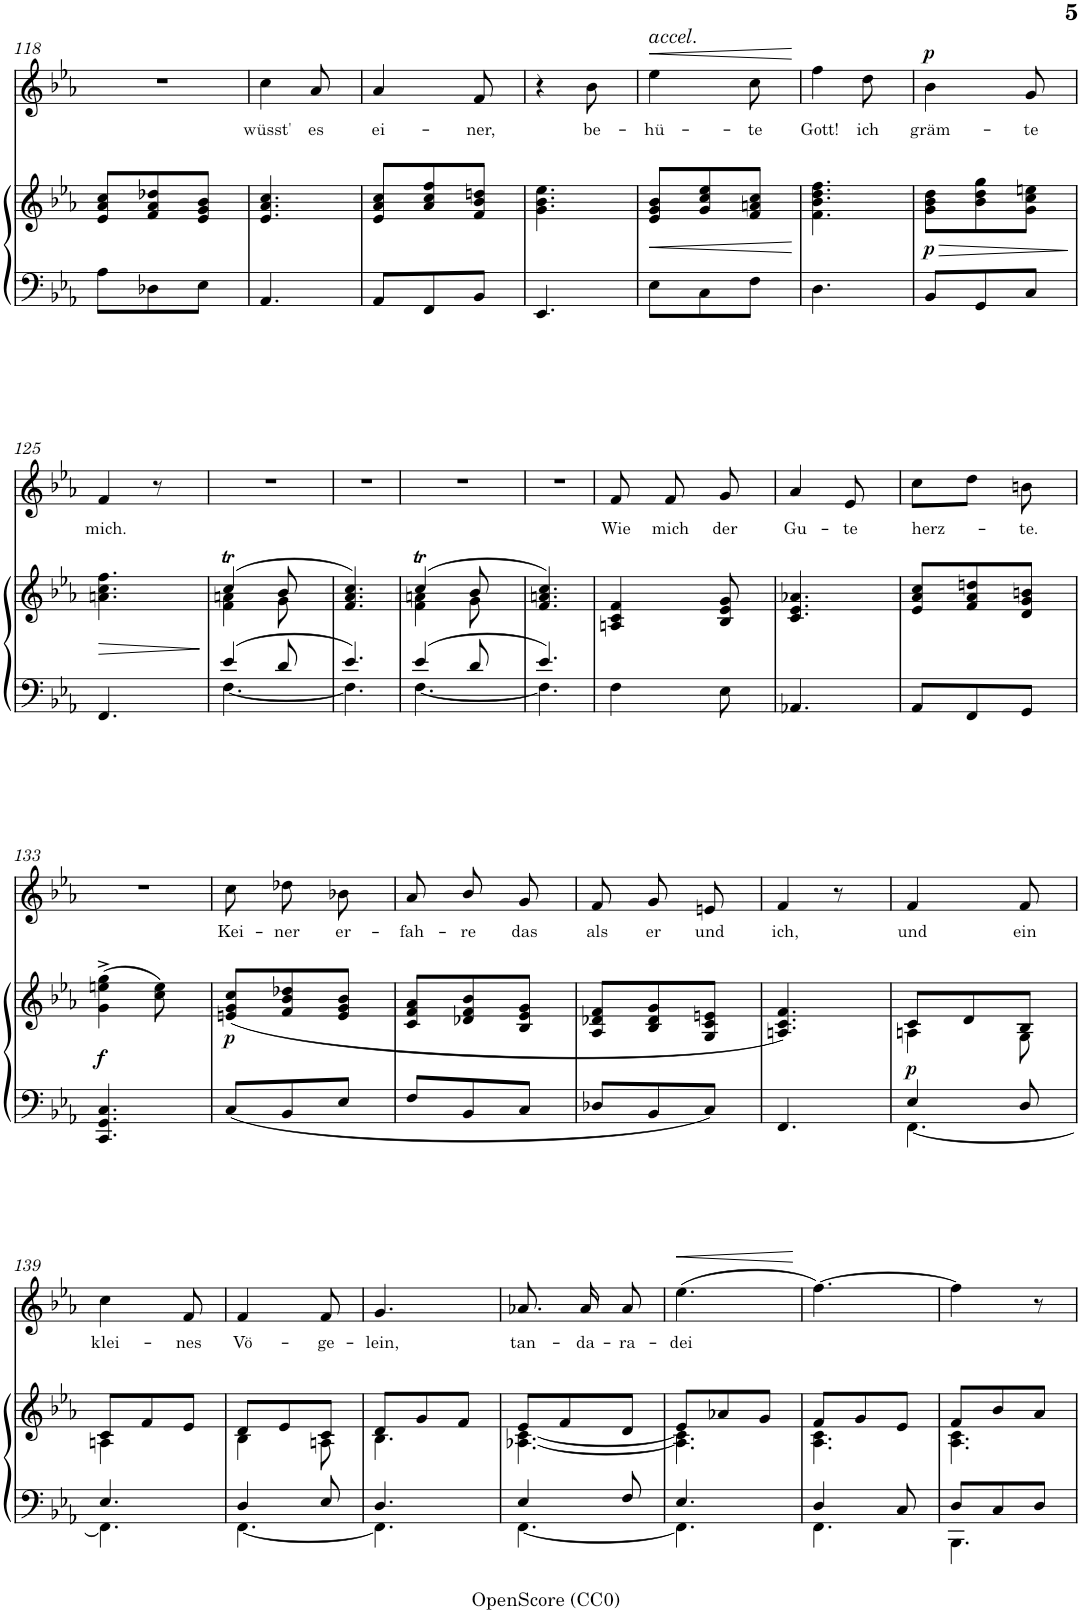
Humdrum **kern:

**kern	**kern	**dynam	**kern	**text	**dynam
*part2	*part2	*part2	*part1	*part1	*part1
*staff3	*staff2	*staff2/3	*staff1	*staff1	*staff1
*I"Piano	*	*	*I"Singstimme Voice	*	*
*I'Pno	*	*	*	*	*
!!LO:PB:g=z
*clefF4	*clefG2	*	*clefG2	*	*
*k[b-e-a-]	*k[b-e-a-]	*	*k[b-e-a-]	*	*
*M3/8	*M3/8	*	*M3/8	*	*
=118	=118	=118	=118	=118	=118
8A-\L	8e-/ 8a-/ 8cc/L	.	4.r	.	.
8D-X\	8f/ 8a-/ 8dd-X/	.	.	.	.
8E-\J	8e-/ 8g/ 8b-/J	.	.	.	.
=119	=119	=119	=119	=119	=119
!	!	!	!	!LO:LY:b	!
4.AA-/	4.e-/ 4.a-/ 4.cc/	.	4cc\	wüsst'	.
!	!	!	!	!LO:LY:b	!
.	.	.	8a-/	es	.
=120	=120	=120	=120	=120	=120
!	!	!	!	!LO:LY:b	!
8AA-/L	8e-/ 8a-/ 8cc/L	.	4a-/	ei-	.
8FF/	8a-/ 8cc/ 8ff/	.	.	.	.
!	!	!	!	!LO:LY:b	!
8BB-/J	8f/ 8b-/ 8ddn/J	.	8f/	-ner,	.
=121	=121	=121	=121	=121	=121
4.EE-/	4.g\ 4.b-\ 4.ee-\	.	4r	.	.
!	!	!	!	!LO:LY:b	!
.	.	.	8b-\	be-	.
=122	=122	=122	=122	=122	=122
!	!	!	!LO:TX:a:i:t=accel.	!	!
!	!	!LO:HP:b	!	!LO:LY:b	!LO:HP:b
8E-\L	8e-/ 8g/ 8b-/L	<	4ee-\	-hü-	<
8C\	8g/ 8cc/ 8ee-/	.	.	.	.
!	!	!	!	!LO:LY:b	!
8F\J	8f/ 8an/ 8cc/J	.	8cc\	-te	.
.	.	[	.	.	[
=123	=123	=123	=123	=123	=123
!	!	!	!	!LO:LY:b	!
4.D\	4.f\ 4.b-\ 4.dd\ 4.ff\	.	4ff\	Gott!	.
!	!	!	!	!LO:LY:b	!
.	.	.	8dd\	ich	.
=124	=124	=124	=124	=124	=124
!	!	!LO:HP:b	!	!LO:LY:b	!
!	!	!LO:DY:n=1:b	!	!	!LO:DY:a
8BB-/L	8g\ 8b-\ 8dd\L	> p	4b-\	gräm-	p
8GG/	8b-\ 8dd\ 8gg\	.	.	.	.
!	!	!	!	!LO:LY:b	!
8C/J	8g\ 8cc\ 8een\J	.	8g/	-te	.
.	.	]	.	.	.
!!LO:LB:g=z
=125	=125	=125	=125	=125	=125
!	!	!LO:HP:b	!	!LO:LY:b	!
4.FF/	4.an\ 4.cc\ 4.ff\	>	4f/	mich.	.
.	.	.	8r	.	.
.	.	]	.	.	.
=126	=126	=126	=126	=126	=126
*^	*^	*	*	*	*
4e-/	[4.F\	(4ccT/	4f\ 4an\	.	4.r	.	.
8d/	.	8b-/	8g\	.	.	.	.
*	*	*v	*v	*	*	*	*
=127	=127	=127	=127	=127	=127	=127
4.e-/	4.F\]	4.f/ 4.a-/ 4.cc/)	.	4.r	.	.
=128	=128	=128	=128	=128	=128	=128
*	*	*^	*	*	*	*
4e-/	[4.F\	(4ccT/	4f\ 4an\	.	4.r	.	.
8d/	.	8b-/	8g\	.	.	.	.
*	*	*v	*v	*	*	*	*
=129	=129	=129	=129	=129	=129	=129
4.e-/	4.F\]	4.f/ 4.an/ 4.cc/)	.	4.r	.	.
=130	=130	=130	=130	=130	=130	=130
!	!	!	!	!	!LO:LY:b	!
*v	*v	*	*	*	*	*
4F\	4An/ 4c/ 4f/	.	8f/	Wie	.
!	!	!	!	!LO:LY:b	!
.	.	.	8f/	mich	.
!	!	!	!	!LO:LY:b	!
8E-\	8B-/ 8e-/ 8g/	.	8g/	der	.
=131	=131	=131	=131	=131	=131
!	!	!	!	!LO:LY:b	!
4.AA-X/	4.c/ 4.e-/ 4.a-X/	.	4a-/	Gu-	.
!	!	!	!	!LO:LY:b	!
.	.	.	8e-/	-te	.
=132	=132	=132	=132	=132	=132
!	!	!	!	!LO:LY:b	!
8AA-/L	8e-/ 8a-/ 8cc/L	.	8cc\L	herz-	.
8FF/	8f/ 8a-/ 8ddn/	.	8dd\J	.	.
!	!	!	!	!LO:LY:b	!
8GG/J	8d/ 8g/ 8bn/J	.	8bn\	-te.	.
!!LO:LB:g=z
=133	=133	=133	=133	=133	=133
!	!	!LO:DY:b	!	!	!
4.CC/ 4.GG/ 4.C/	(4g\^ 4een\^ 4gg\^	f	4.r	.	.
.	8cc\ 8ee\)	.	.	.	.
=134	=134	=134	=134	=134	=134
!	!	!LO:DY:b	!	!LO:LY:b	!
8C/L	(<8en/ 8g/ 8cc/L	p	8cc\	Kei-	.
!	!	!	!	!LO:LY:b	!
8BB-/	8f/ 8b-/ 8dd-X/	.	8dd-X\	-ner	.
!	!	!	!	!LO:LY:b	!
8E-/J	8e/ 8g/ 8b-/J	.	8b-X\	er-	.
=135	=135	=135	=135	=135	=135
!	!	!	!	!LO:LY:b	!
8F/L	8c/ 8f/ 8a-/L	.	8a-/	-fah-	.
!	!	!	!	!LO:LY:b	!
8BB-/	8d-X/ 8f/ 8b-/	.	8b-/	-re	.
!	!	!	!	!LO:LY:b	!
8C/J	8B-/ 8e-/ 8g/J	.	8g/	das	.
=136	=136	=136	=136	=136	=136
!	!	!	!	!LO:LY:b	!
8D-X/L	8A-/ 8d-X/ 8f/L	.	8f/	als	.
!	!	!	!	!LO:LY:b	!
8BB-/	8B-/ 8d-/ 8g/	.	8g/	er	.
!	!	!	!	!LO:LY:b	!
8C/J	8G/ 8c/ 8en/J	.	8en/	und	.
=137	=137	=137	=137	=137	=137
!	!	!	!	!LO:LY:b	!
4.FF/	4.An/ 4.c/ 4.f/)	.	4f/	ich,	.
.	.	.	8r	.	.
=138	=138	=138	=138	=138	=138
*^	*^	*	*	*	*
!	!	!	!	!LO:DY:b	!	!LO:LY:b	!
4E-/	[4.FF\	8c/L	4An\	p	4f/	und	.
.	.	8d/	.	.	.	.	.
!	!	!	!	!	!	!LO:LY:b	!
8D/	.	8B-/J	8G\	.	8f/	ein	.
!!LO:LB:g=z
=139	=139	=139	=139	=139	=139	=139	=139
!	!	!	!	!	!	!LO:LY:b	!
4.E-/	4.FF\]	8c/L	4An\	.	4cc\	klei-	.
.	.	8f/	.	.	.	.	.
!	!	!	!	!	!	!LO:LY:b	!
.	.	8e-/J	8ryy	.	8f/	-nes	.
=140	=140	=140	=140	=140	=140	=140	=140
!	!	!	!	!	!	!LO:LY:b	!
4D/	[4.FF\	8d/L	4B-\	.	4f/	Vö-	.
.	.	8e-/	.	.	.	.	.
!	!	!	!	!	!	!LO:LY:b	!
8E-/	.	8c/J	8An\	.	8f/	-ge-	.
=141	=141	=141	=141	=141	=141	=141	=141
!	!	!	!	!	!	!LO:LY:b	!
4.D/	4.FF\]	8d/L	4.B-\	.	4.g/	-lein,	.
.	.	8g/	.	.	.	.	.
.	.	8f/J	.	.	.	.	.
=142	=142	=142	=142	=142	=142	=142	=142
!	!	!	!	!	!	!LO:LY:b	!
4E-/	[4.FF\	8e-/L	[4.A-X\ [4.c\	.	8.a-X/	tan-	.
.	.	8f/	.	.	.	.	.
!	!	!	!	!	!	!LO:LY:b	!
.	.	.	.	.	16a-/	-da-	.
!	!	!	!	!	!	!LO:LY:b	!
8F/	.	8d/J	.	.	8a-/	-ra-	.
=143	=143	=143	=143	=143	=143	=143	=143
!	!	!	!	!	!	!LO:LY:b	!LO:HP:b
4.E-/	4.FF\]	8e-/L	4.A-\] 4.c\]	.	(4.ee-\	-dei	<
.	.	8a-X/	.	.	.	.	.
.	.	8g/J	.	.	.	.	.
*v	*v	*	*	*	*	*	*
*	*v	*v	*	*	*	*
.	.	.	.	.	[
=144	=144	=144	=144	=144	=144
*^	*^	*	*	*	*
4D/	4.FF\	8f/L	4.A-\ 4.c\	.	[4.ff\)	.	.
.	.	8g/	.	.	.	.	.
8C/	.	8e-/J	.	.	.	.	.
=145	=145	=145	=145	=145	=145	=145	=145
8D/L	4.BBB-\	8f/L	4.A-\ 4.c\	.	4ff\]	.	.
8C/	.	8b-/	.	.	.	.	.
8D/J	.	8a-/J	.	.	8r	.	.
*v	*v	*	*	*	*	*	*
*	*v	*v	*	*	*	*
=	=	=	=	=	=
*-	*-	*-	*-	*-	*-
